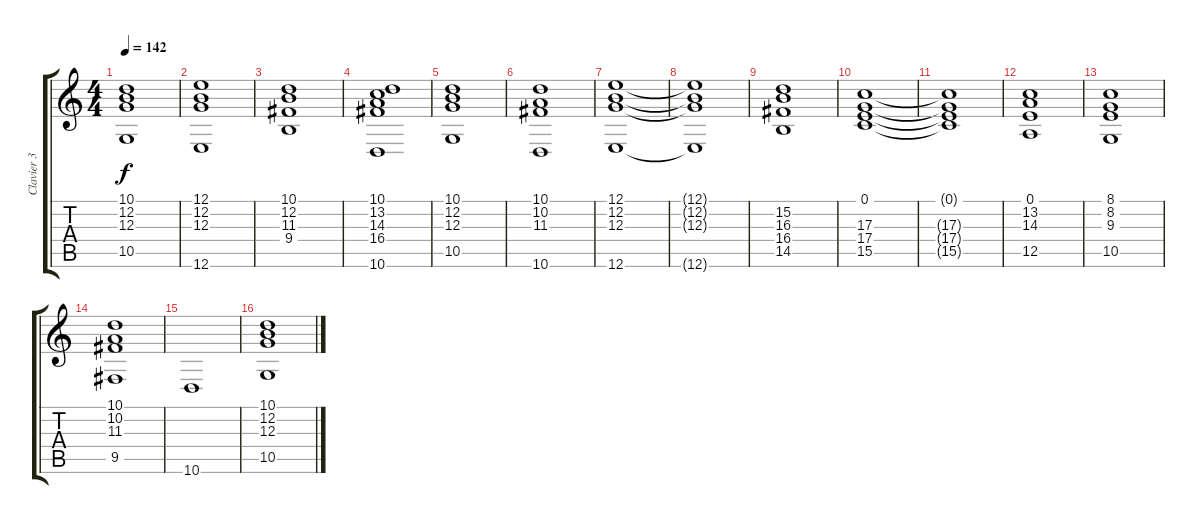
\track ("Clavier 3" "Clavier 3") {instrument voiceoohs}
\staff {score tabs}
\tuning (E4 B3 G3 D3 A2 E2) {hide}
\ts (4 4)
\tempo 142
\clef g2
\ks c
(10.1 12.2 12.3 10.5).1{dy f} |
(12.1 12.2 12.3 12.6).1 |
(10.1 12.2 11.3 9.4).1 |
(10.1 13.2 14.3 16.4 10.6).1 |
(10.1 12.2 12.3 10.5).1 |
(10.1 10.2 11.3 10.6).1 |
(12.1 12.2 12.3 12.6).1 |
(12.1{t} 12.2{t} 12.3{t} 12.6{t}).1 |
(15.2 16.3 16.4 14.5).1 |
(0.1 17.3 17.4 15.5).1 |
(0.1{t} 17.3{t} 17.4{t} 15.5{t}).1 |
(0.1 13.2 14.3 12.5).1 |
(8.1 8.2 9.3 10.5).1 |
(10.1 10.2 11.3 9.5).1 |
10.6.1 |
(10.1 12.2 12.3 10.5).1
